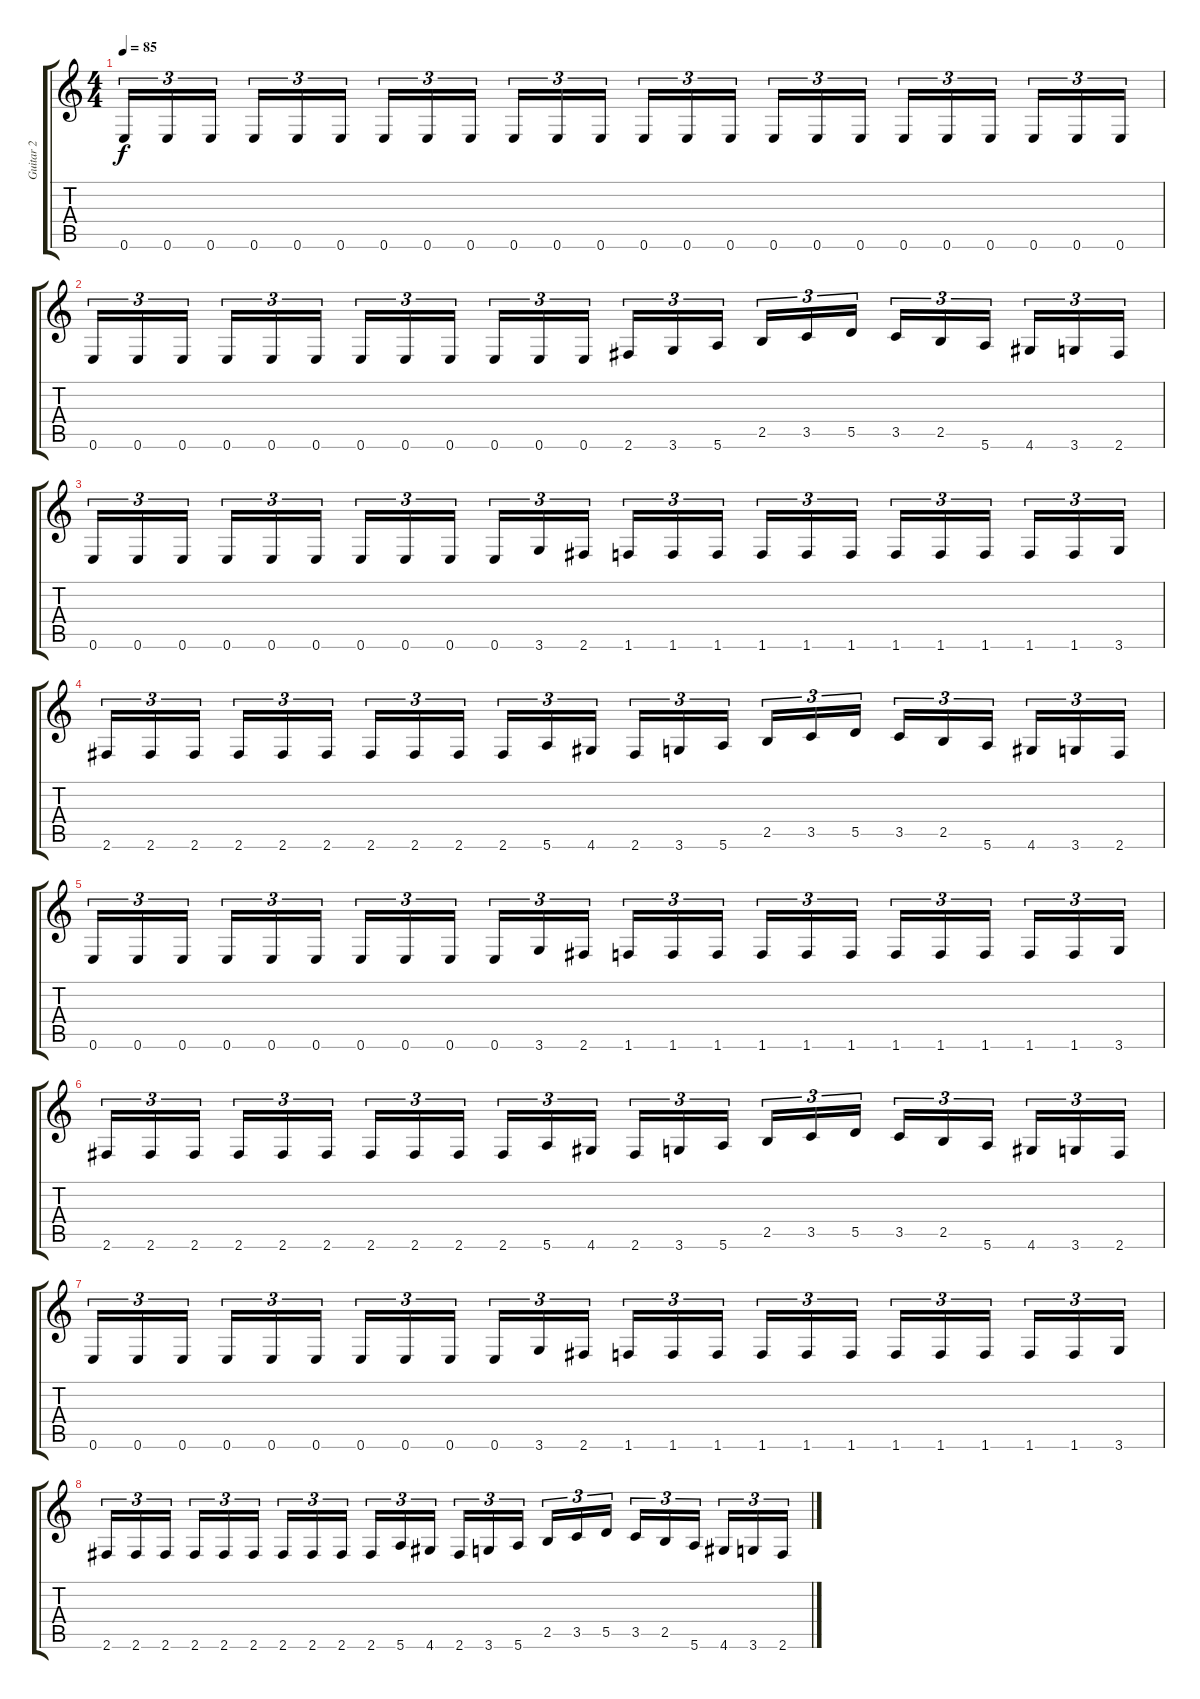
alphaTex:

\track ("Guitar 2" "Guitar 2") {instrument distortionguitar}
\staff {score tabs}
\tuning (E4 B3 G3 D3 A2 E2) {hide}
\ts (4 4)
\tempo 85
\clef g2
\ks c
0.6.16{tu (3 2) dy f} 0.6.16{tu (3 2)} 0.6.16{tu (3 2)} 0.6.16{tu (3 2)} 0.6.16{tu (3 2)} 0.6.16{tu (3 2)} 0.6.16{tu (3 2)} 0.6.16{tu (3 2)} 0.6.16{tu (3 2)} 0.6.16{tu (3 2)} 0.6.16{tu (3 2)} 0.6.16{tu (3 2)} 0.6.16{tu (3 2)} 0.6.16{tu (3 2)} 0.6.16{tu (3 2)} 0.6.16{tu (3 2)} 0.6.16{tu (3 2)} 0.6.16{tu (3 2)} 0.6.16{tu (3 2)} 0.6.16{tu (3 2)} 0.6.16{tu (3 2)} 0.6.16{tu (3 2)} 0.6.16{tu (3 2)} 0.6.16{tu (3 2)} |
0.6.16{tu (3 2)} 0.6.16{tu (3 2)} 0.6.16{tu (3 2)} 0.6.16{tu (3 2)} 0.6.16{tu (3 2)} 0.6.16{tu (3 2)} 0.6.16{tu (3 2)} 0.6.16{tu (3 2)} 0.6.16{tu (3 2)} 0.6.16{tu (3 2)} 0.6.16{tu (3 2)} 0.6.16{tu (3 2)} 2.6.16{tu (3 2)} 3.6.16{tu (3 2)} 5.6.16{tu (3 2)} 2.5.16{tu (3 2)} 3.5.16{tu (3 2)} 5.5.16{tu (3 2)} 3.5.16{tu (3 2)} 2.5.16{tu (3 2)} 5.6.16{tu (3 2)} 4.6.16{tu (3 2)} 3.6.16{tu (3 2)} 2.6.16{tu (3 2)} |
0.6.16{tu (3 2)} 0.6.16{tu (3 2)} 0.6.16{tu (3 2)} 0.6.16{tu (3 2)} 0.6.16{tu (3 2)} 0.6.16{tu (3 2)} 0.6.16{tu (3 2)} 0.6.16{tu (3 2)} 0.6.16{tu (3 2)} 0.6.16{tu (3 2)} 3.6.16{tu (3 2)} 2.6.16{tu (3 2)} 1.6.16{tu (3 2)} 1.6.16{tu (3 2)} 1.6.16{tu (3 2)} 1.6.16{tu (3 2)} 1.6.16{tu (3 2)} 1.6.16{tu (3 2)} 1.6.16{tu (3 2)} 1.6.16{tu (3 2)} 1.6.16{tu (3 2)} 1.6.16{tu (3 2)} 1.6.16{tu (3 2)} 3.6.16{tu (3 2)} |
2.6.16{tu (3 2)} 2.6.16{tu (3 2)} 2.6.16{tu (3 2)} 2.6.16{tu (3 2)} 2.6.16{tu (3 2)} 2.6.16{tu (3 2)} 2.6.16{tu (3 2)} 2.6.16{tu (3 2)} 2.6.16{tu (3 2)} 2.6.16{tu (3 2)} 5.6.16{tu (3 2)} 4.6.16{tu (3 2)} 2.6.16{tu (3 2)} 3.6.16{tu (3 2)} 5.6.16{tu (3 2)} 2.5.16{tu (3 2)} 3.5.16{tu (3 2)} 5.5.16{tu (3 2)} 3.5.16{tu (3 2)} 2.5.16{tu (3 2)} 5.6.16{tu (3 2)} 4.6.16{tu (3 2)} 3.6.16{tu (3 2)} 2.6.16{tu (3 2)} |
0.6.16{tu (3 2)} 0.6.16{tu (3 2)} 0.6.16{tu (3 2)} 0.6.16{tu (3 2)} 0.6.16{tu (3 2)} 0.6.16{tu (3 2)} 0.6.16{tu (3 2)} 0.6.16{tu (3 2)} 0.6.16{tu (3 2)} 0.6.16{tu (3 2)} 3.6.16{tu (3 2)} 2.6.16{tu (3 2)} 1.6.16{tu (3 2)} 1.6.16{tu (3 2)} 1.6.16{tu (3 2)} 1.6.16{tu (3 2)} 1.6.16{tu (3 2)} 1.6.16{tu (3 2)} 1.6.16{tu (3 2)} 1.6.16{tu (3 2)} 1.6.16{tu (3 2)} 1.6.16{tu (3 2)} 1.6.16{tu (3 2)} 3.6.16{tu (3 2)} |
2.6.16{tu (3 2)} 2.6.16{tu (3 2)} 2.6.16{tu (3 2)} 2.6.16{tu (3 2)} 2.6.16{tu (3 2)} 2.6.16{tu (3 2)} 2.6.16{tu (3 2)} 2.6.16{tu (3 2)} 2.6.16{tu (3 2)} 2.6.16{tu (3 2)} 5.6.16{tu (3 2)} 4.6.16{tu (3 2)} 2.6.16{tu (3 2)} 3.6.16{tu (3 2)} 5.6.16{tu (3 2)} 2.5.16{tu (3 2)} 3.5.16{tu (3 2)} 5.5.16{tu (3 2)} 3.5.16{tu (3 2)} 2.5.16{tu (3 2)} 5.6.16{tu (3 2)} 4.6.16{tu (3 2)} 3.6.16{tu (3 2)} 2.6.16{tu (3 2)} |
0.6.16{tu (3 2)} 0.6.16{tu (3 2)} 0.6.16{tu (3 2)} 0.6.16{tu (3 2)} 0.6.16{tu (3 2)} 0.6.16{tu (3 2)} 0.6.16{tu (3 2)} 0.6.16{tu (3 2)} 0.6.16{tu (3 2)} 0.6.16{tu (3 2)} 3.6.16{tu (3 2)} 2.6.16{tu (3 2)} 1.6.16{tu (3 2)} 1.6.16{tu (3 2)} 1.6.16{tu (3 2)} 1.6.16{tu (3 2)} 1.6.16{tu (3 2)} 1.6.16{tu (3 2)} 1.6.16{tu (3 2)} 1.6.16{tu (3 2)} 1.6.16{tu (3 2)} 1.6.16{tu (3 2)} 1.6.16{tu (3 2)} 3.6.16{tu (3 2)} |
2.6.16{tu (3 2)} 2.6.16{tu (3 2)} 2.6.16{tu (3 2)} 2.6.16{tu (3 2)} 2.6.16{tu (3 2)} 2.6.16{tu (3 2)} 2.6.16{tu (3 2)} 2.6.16{tu (3 2)} 2.6.16{tu (3 2)} 2.6.16{tu (3 2)} 5.6.16{tu (3 2)} 4.6.16{tu (3 2)} 2.6.16{tu (3 2)} 3.6.16{tu (3 2)} 5.6.16{tu (3 2)} 2.5.16{tu (3 2)} 3.5.16{tu (3 2)} 5.5.16{tu (3 2)} 3.5.16{tu (3 2)} 2.5.16{tu (3 2)} 5.6.16{tu (3 2)} 4.6.16{tu (3 2)} 3.6.16{tu (3 2)} 2.6.16{tu (3 2)}
